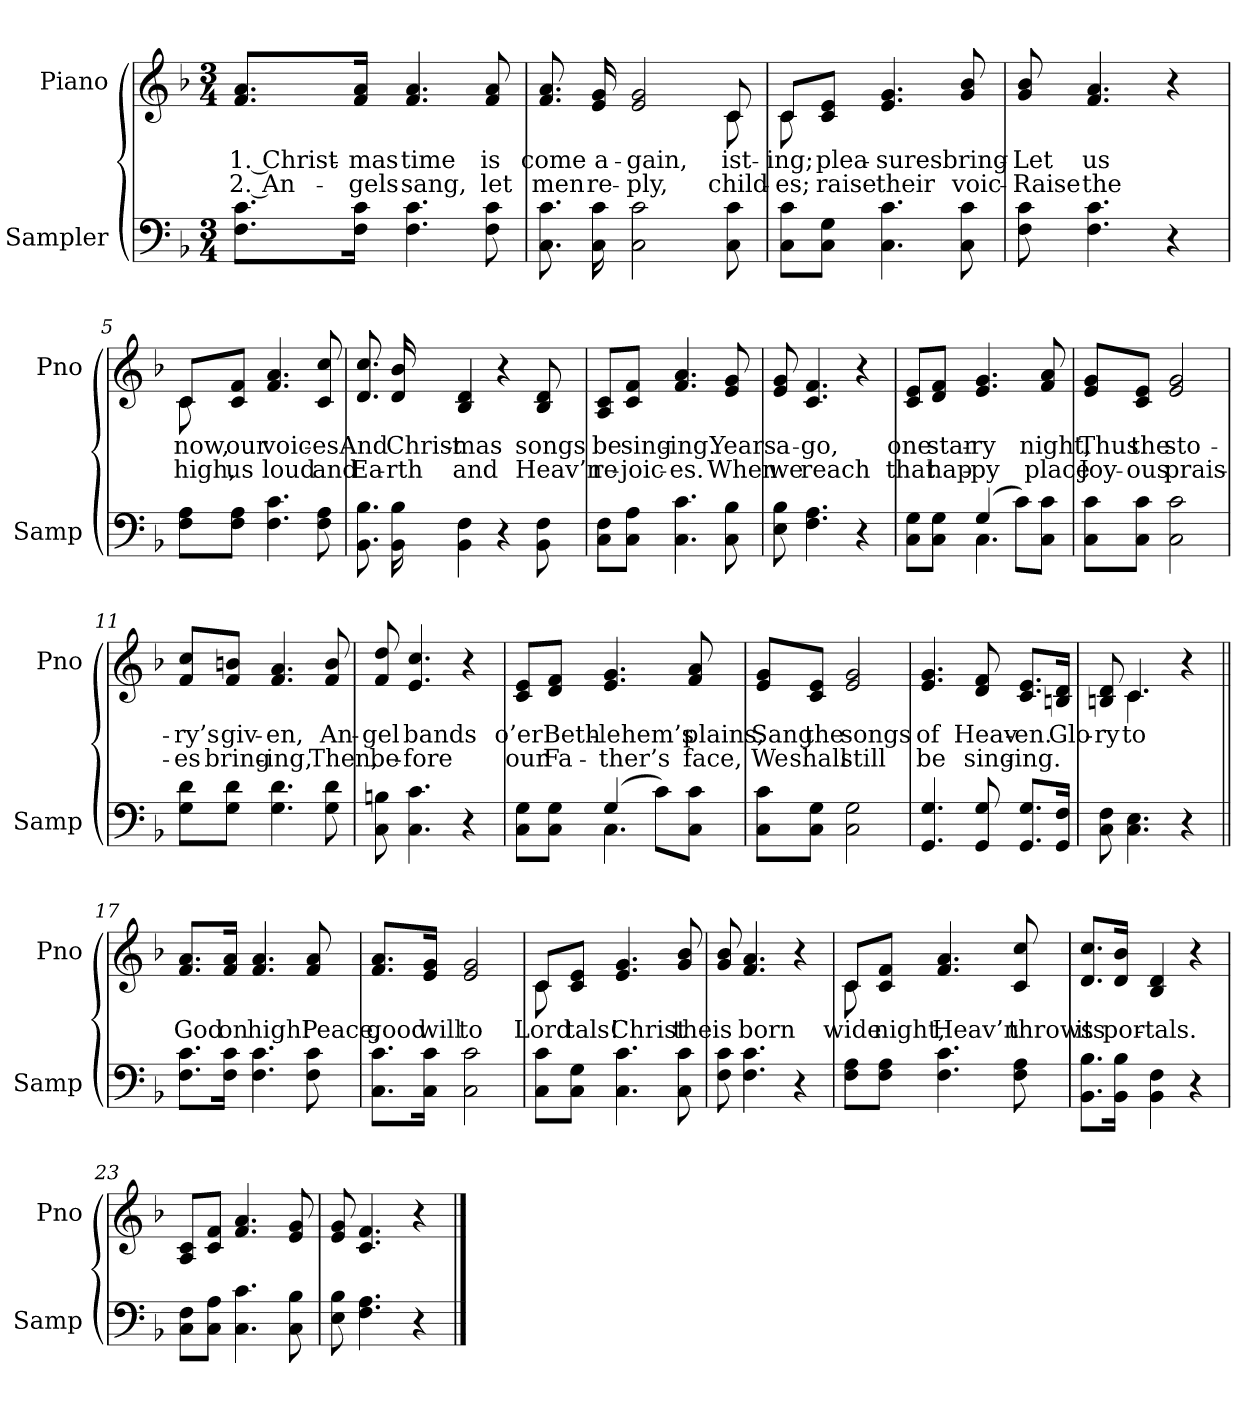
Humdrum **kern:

**kern	**kern	**text	**text
*part2	*part1	*part1	*part1
*staff2	*staff1	*staff1	*staff1
*I"Sampler	*I"Piano	*	*
*I'Samp	*I'Pno	*	*
*clefF4	*clefG2	*	*
*k[b-]	*k[b-]	*	*
*F:	*F:	*	*
*M3/4	*M3/4	*	*
=1	=1	=1	=1
8.F\ 8.c\L	8.f/ 8.a/L	1. Christ-	2. An-
16F\ 16c\Jk	16f/ 16a/Jk	-mas	-gels
4.F 4.c	4.f 4.a	time	sang,
8F 8c	8f 8a	is	let
=2	=2	=2	=2
*	*^	*	*
8.C 8.c	8.f 8.a	2.ryy	come	men
16C 16c	16e 16g	.	a-	re-
2C 2c	2e 2g	.	-gain,	-ply,
8C 8c	8c/	8c	-ist-	child-
=3	=3	=3	=3	=3
8C\ 8c\L	8c/L	8c	-ing;	-es;
8C\ 8G\J	8c/ 8e/J	2ryy	plea-	raise
4.C 4.c	4.e 4.g	.	-sures	their
8C 8c	8g 8b-	8ryy	bring-	voic-
*	*v	*v	*	*
=4	=4	=4	=4
8F 8c	8g 8b-	Let	Raise
4.F 4.c	4.f 4.a	us	the
4r	4r	.	.
=5	=5	=5	=5
*	*^	*	*
8F\ 8A\L	8c/L	8c	now,	high,
8F\ 8A\J	8c/ 8f/J	2ryy	our	-us
4.F 4.c	4.f 4.a	.	voic-	loud
8F 8A	8c 8cc	8ryy	-es	and
*	*v	*v	*	*
=6	=6	=6	=6
8.BB- 8.B-	8.d 8.cc	And	Ea-
16BB- 16B-	16d 16b-	Christ-	-rth
4BB- 4F	4B- 4d	-mas	and
4r	4r	.	.
8BB- 8F	8B- 8d	songs	Heav’n
=7	=7	=7	=7
8C\ 8F\L	8A/ 8c/L	be	re-
8C\ 8A\J	8c/ 8f/J	sing-	-joic-
4.C 4.c	4.f 4.a	-ing.	-es.
8C 8B-	8e 8g	Years	When
=8	=8	=8	=8
8E 8B-	8e 8g	a-	we
4.F 4.A	4.c 4.f	-go,	reach
4r	4r	.	.
=9	=9	=9	=9
*^	*	*	*
8C\ 8G\L	4ryy	8c/ 8e/L	one	that
8C\ 8G\J	.	8d/ 8f/J	star-	hap-
(4G/	4.C	4.e 4.g	-ry	-py
8c\L)	.	.	.	.
8C\ 8c\J	8ryy	8f 8a	night,	place
*v	*v	*	*	*
=10	=10	=10	=10
8C\ 8c\L	8e/ 8g/L	Thus	Joy-
8C\ 8c\J	8c/ 8e/J	the	-ous
2C 2c	2e 2g	sto-	prais-
=11	=11	=11	=11
8G\ 8d\L	8f/ 8cc/L	-ry’s	-es
8G\ 8d\J	8f/ 8bn/J	giv-	bring-
4.G 4.d	4.f 4.a	-en,	-ing,
8G 8d	8f 8b	An-	Then,
=12	=12	=12	=12
8C 8Bn	8f 8dd	-gel	be-
4.C 4.c	4.e 4.cc	bands	-fore
4r	4r	.	.
=13	=13	=13	=13
*^	*	*	*
8C\ 8G\L	4ryy	8c/ 8e/L	o’er	our
8C\ 8G\J	.	8d/ 8f/J	Beth-	Fa-
(4G/	4.C	4.e 4.g	-lehem’s	-ther’s
8c\L)	.	.	.	.
8C\ 8c\J	8ryy	8f 8a	plains,	face,
*v	*v	*	*	*
=14	=14	=14	=14
8C\ 8c\L	8e/ 8g/L	Sang	We
8C\ 8G\J	8c/ 8e/J	the	shall
2C 2G	2e 2g	songs	still
=15	=15	=15	=15
4.GG 4.G	4.e 4.g	of	be
8GG 8G	8d 8f	Heav-	sing-
8.GG/ 8.G/L	8.c/ 8.e/L	-en.	-ing.
16GG/ 16F/Jk	16Bn/ 16d/Jk	Glo-	.
=16	=16	=16	=16
*	*^	*	*
8C 8F	8Bn 8d	8ryy	-ry	.
4.C 4.E	4.c/	4.c	to	.
4r	4r	4ryy	.	.
=17||	=17||	=17||	=17||	=17||
!	!LO:TX:t=Refrain	!	!	!
*	*v	*v	*	*
8.F\ 8.c\L	8.f/ 8.a/L	God	.
16F\ 16c\Jk	16f/ 16a/Jk	on	.
4.F 4.c	4.f 4.a	high!	.
8F 8c	8f 8a	Peace,	.
=18	=18	=18	=18
8.C\ 8.c\L	8.f/ 8.a/L	good	.
16C\ 16c\Jk	16e/ 16g/Jk	will	.
2C 2c	2e 2g	to	.
=19	=19	=19	=19
*	*^	*	*
8C\ 8c\L	8c/L	8c	Lord	.
8C\ 8G\J	8c/ 8e/J	2ryy	-tals!	.
4.C 4.c	4.e 4.g	.	Christ	.
8C 8c	8g 8b-	8ryy	the	.
*	*v	*v	*	*
=20	=20	=20	=20
8F 8c	8g 8b-	is	.
4.F 4.c	4.f 4.a	born	.
4r	4r	.	.
=21	=21	=21	=21
*	*^	*	*
8F\ 8A\L	8c/L	8c	wide	.
8F\ 8A\J	8c/ 8f/J	2ryy	-night,	.
4.F 4.c	4.f 4.a	.	Heav’n	.
8F 8A	8c 8cc	8ryy	throws	.
*	*v	*v	*	*
=22	=22	=22	=22
8.BB-\ 8.B-\L	8.d/ 8.cc/L	its	.
16BB-\ 16B-\Jk	16d/ 16b-/Jk	por-	.
4BB- 4F	4B- 4d	-tals.	.
4r	4r	.	.
=23	=23	=23	=23
8C\ 8F\L	8A/ 8c/L	.	.
8C\ 8A\J	8c/ 8f/J	.	.
4.C 4.c	4.f 4.a	.	.
8C 8B-	8e 8g	.	.
=24	=24	=24	=24
8E 8B-	8e 8g	.	.
4.F 4.A	4.c 4.f	.	.
4r	4r	.	.
==	==	==	==
*-	*-	*-	*-
